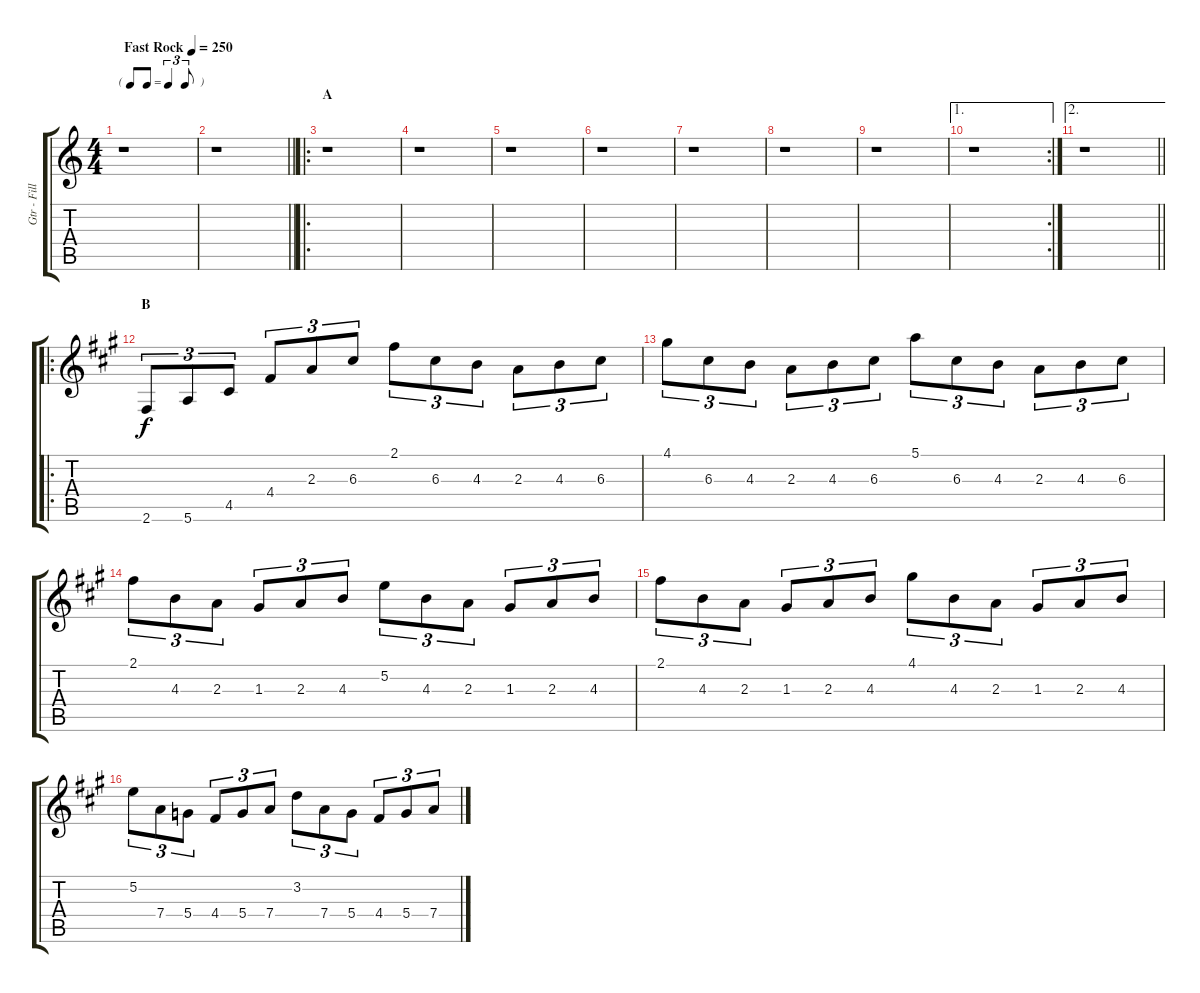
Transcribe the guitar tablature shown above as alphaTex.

\track ("Gtr - Fills" "Gtr - Fill") {instrument overdrivenguitar}
\staff {score tabs}
\tuning (E4 B3 G3 D3 A2 E2) {hide}
\ts (4 4)
\tf triplet8th
\tempo (250 "Fast Rock")
\clef g2
\ks aminor
r.1{dy f instrument overdrivenguitar} |
\barLineRight lightlight
r.1 |
\ro
\section ("" "A")
r.1 |
r.1 |
r.1 |
r.1 |
r.1 |
r.1 |
r.1 |
\ae 1
\rc 2
r.1 |
\ae 2
\barLineRight lightlight
r.1 |
\ro
\section ("" "B")
\ks f#minor
2.6.8{tu (3 2)} 5.6.8{tu (3 2)} 4.5.8{tu (3 2)} 4.4.8{tu (3 2)} 2.3.8{tu (3 2)} 6.3.8{tu (3 2)} 2.1.8{tu (3 2)} 6.3.8{tu (3 2)} 4.3.8{tu (3 2)} 2.3.8{tu (3 2)} 4.3.8{tu (3 2)} 6.3.8{tu (3 2)} |
4.1.8{tu (3 2)} 6.3.8{tu (3 2)} 4.3.8{tu (3 2)} 2.3.8{tu (3 2)} 4.3.8{tu (3 2)} 6.3.8{tu (3 2)} 5.1.8{tu (3 2)} 6.3.8{tu (3 2)} 4.3.8{tu (3 2)} 2.3.8{tu (3 2)} 4.3.8{tu (3 2)} 6.3.8{tu (3 2)} |
2.1.8{tu (3 2)} 4.3.8{tu (3 2)} 2.3.8{tu (3 2)} 1.3.8{tu (3 2)} 2.3.8{tu (3 2)} 4.3.8{tu (3 2)} 5.2.8{tu (3 2)} 4.3.8{tu (3 2)} 2.3.8{tu (3 2)} 1.3.8{tu (3 2)} 2.3.8{tu (3 2)} 4.3.8{tu (3 2)} |
2.1.8{tu (3 2)} 4.3.8{tu (3 2)} 2.3.8{tu (3 2)} 1.3.8{tu (3 2)} 2.3.8{tu (3 2)} 4.3.8{tu (3 2)} 4.1.8{tu (3 2)} 4.3.8{tu (3 2)} 2.3.8{tu (3 2)} 1.3.8{tu (3 2)} 2.3.8{tu (3 2)} 4.3.8{tu (3 2)} |
5.2.8{tu (3 2)} 7.4.8{tu (3 2)} 5.4.8{tu (3 2)} 4.4.8{tu (3 2)} 5.4.8{tu (3 2)} 7.4.8{tu (3 2)} 3.2.8{tu (3 2)} 7.4.8{tu (3 2)} 5.4.8{tu (3 2)} 4.4.8{tu (3 2)} 5.4.8{tu (3 2)} 7.4.8{tu (3 2)}
